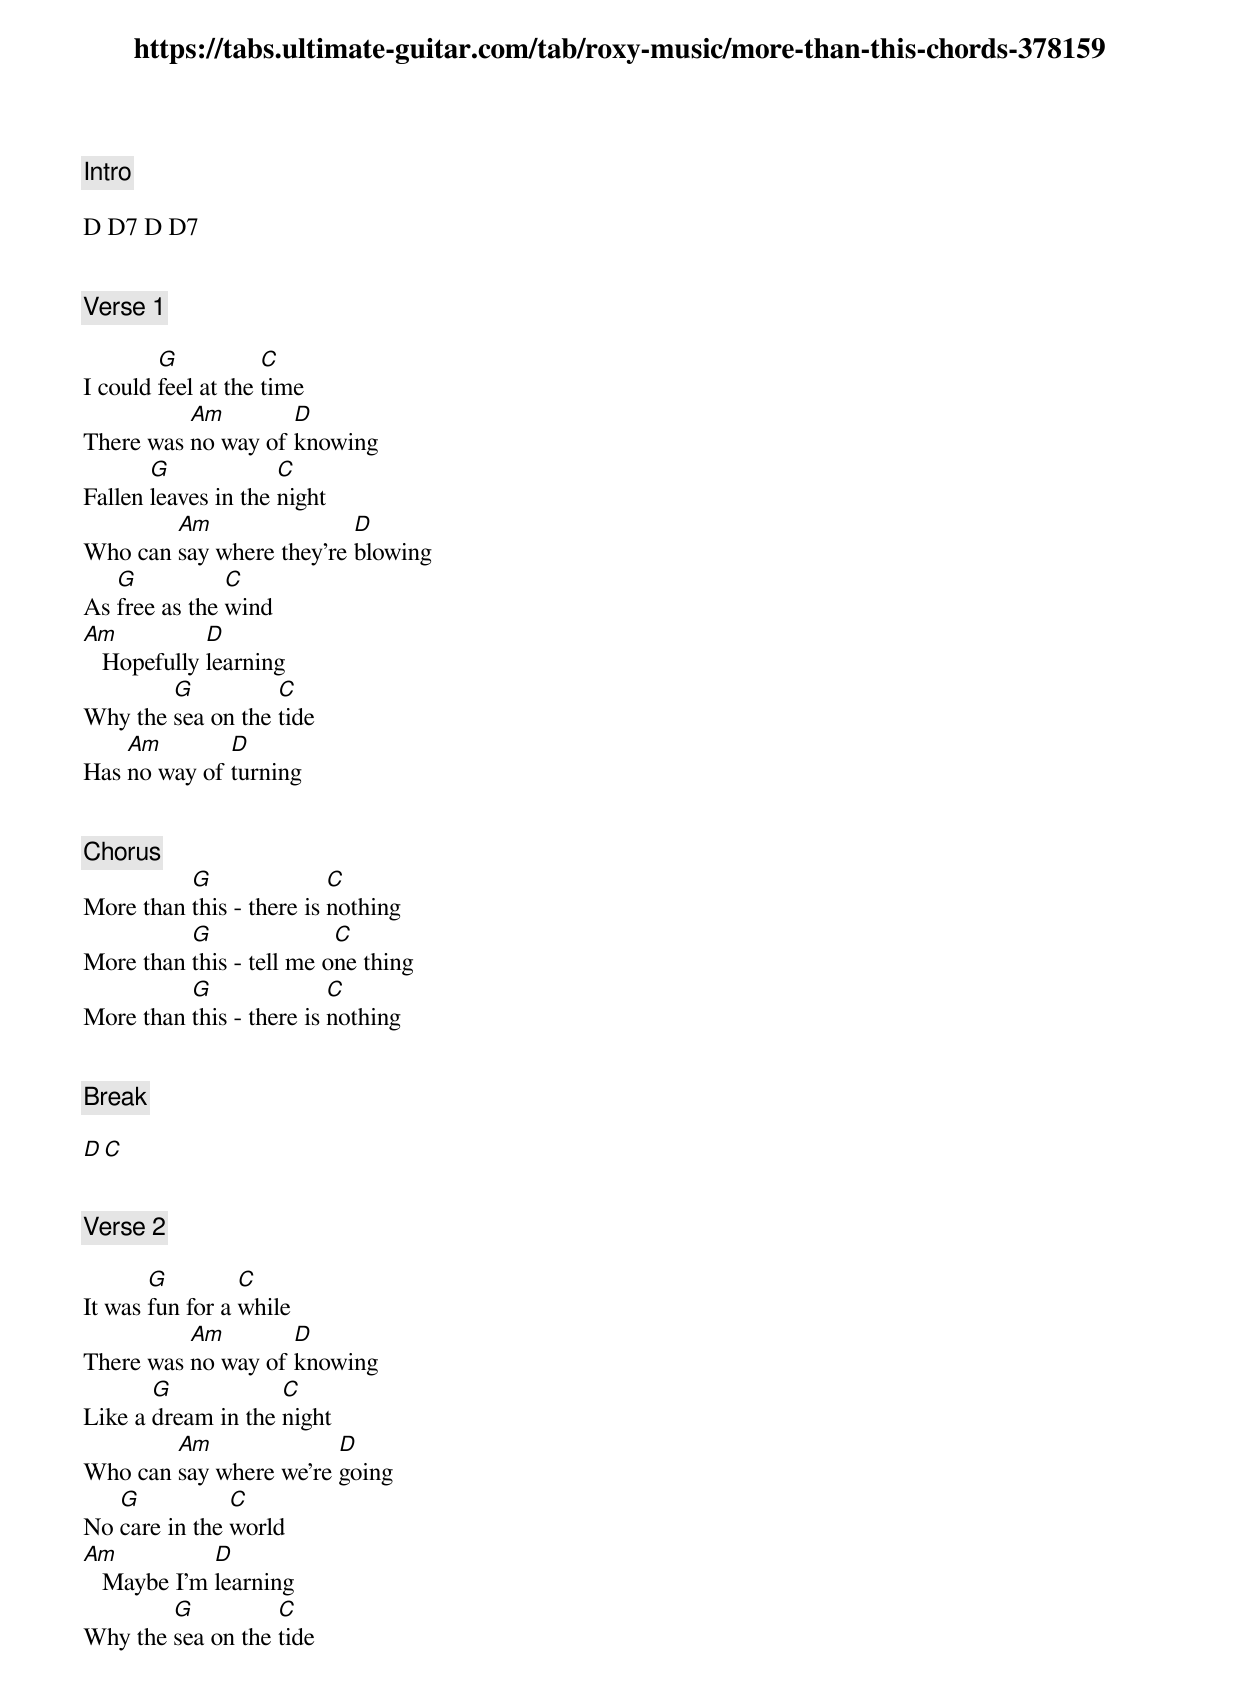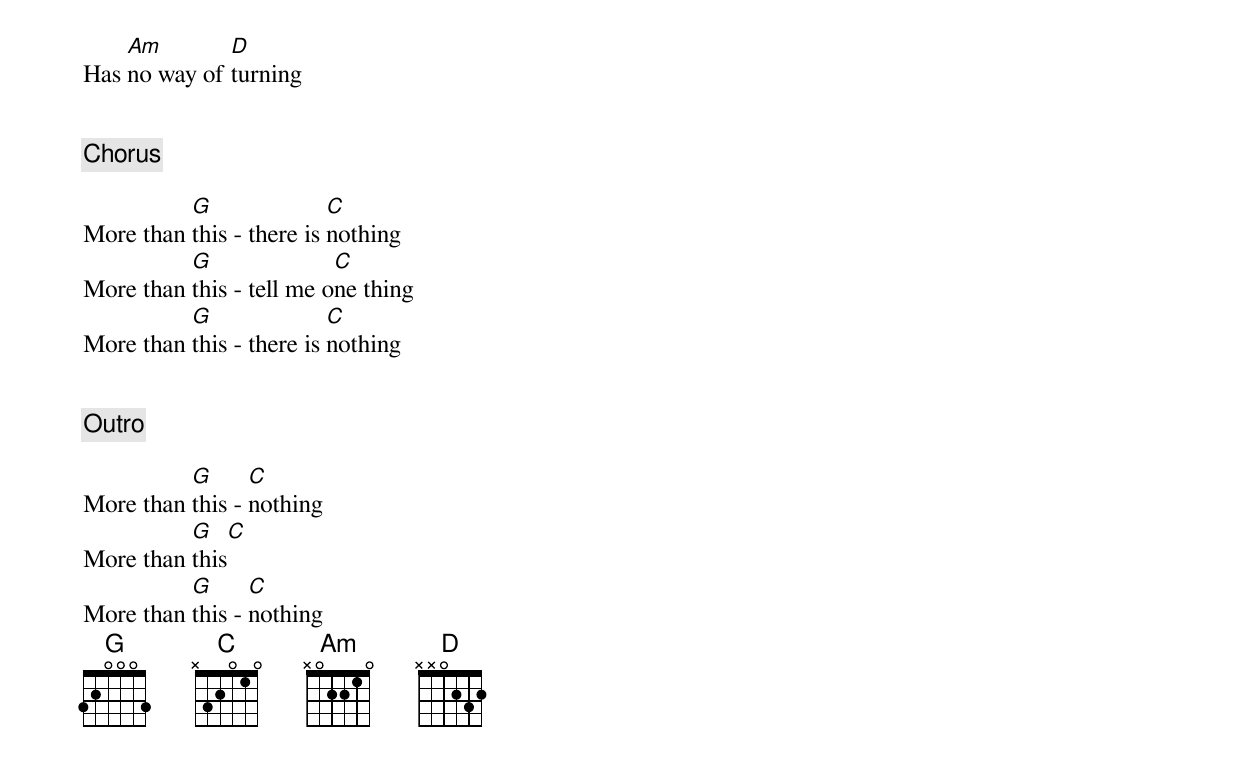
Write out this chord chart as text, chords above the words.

https://tabs.ultimate-guitar.com/tab/roxy-music/more-than-this-chords-378159
[Intro]

D D7 D D7


[Verse 1]

        G           C
I could feel at the time
          Am        D
There was no way of knowing
       G             C
Fallen leaves in the night
        Am                D
Who can say where they're blowing
   G           C
As free as the wind
Am           D
   Hopefully learning
        G          C
Why the sea on the tide
    Am        D
Has no way of turning


[Chorus]
          G               C
More than this - there is nothing
          G               C
More than this - tell me one thing
          G               C
More than this - there is nothing


[Break]

D  C


[Verse 2]

       G         C
It was fun for a while
          Am        D
There was no way of knowing
       G            C
Like a dream in the night
        Am              D
Who can say where we're going
   G           C
No care in the world
Am           D
   Maybe I'm learning
        G          C
Why the sea on the tide
    Am        D
Has no way of turning


[Chorus]

          G               C
More than this - there is nothing
          G               C
More than this - tell me one thing
          G               C
More than this - there is nothing


[Outro]

          G      C
More than this - nothing
          G      C
More than this
          G      C
More than this - nothing
